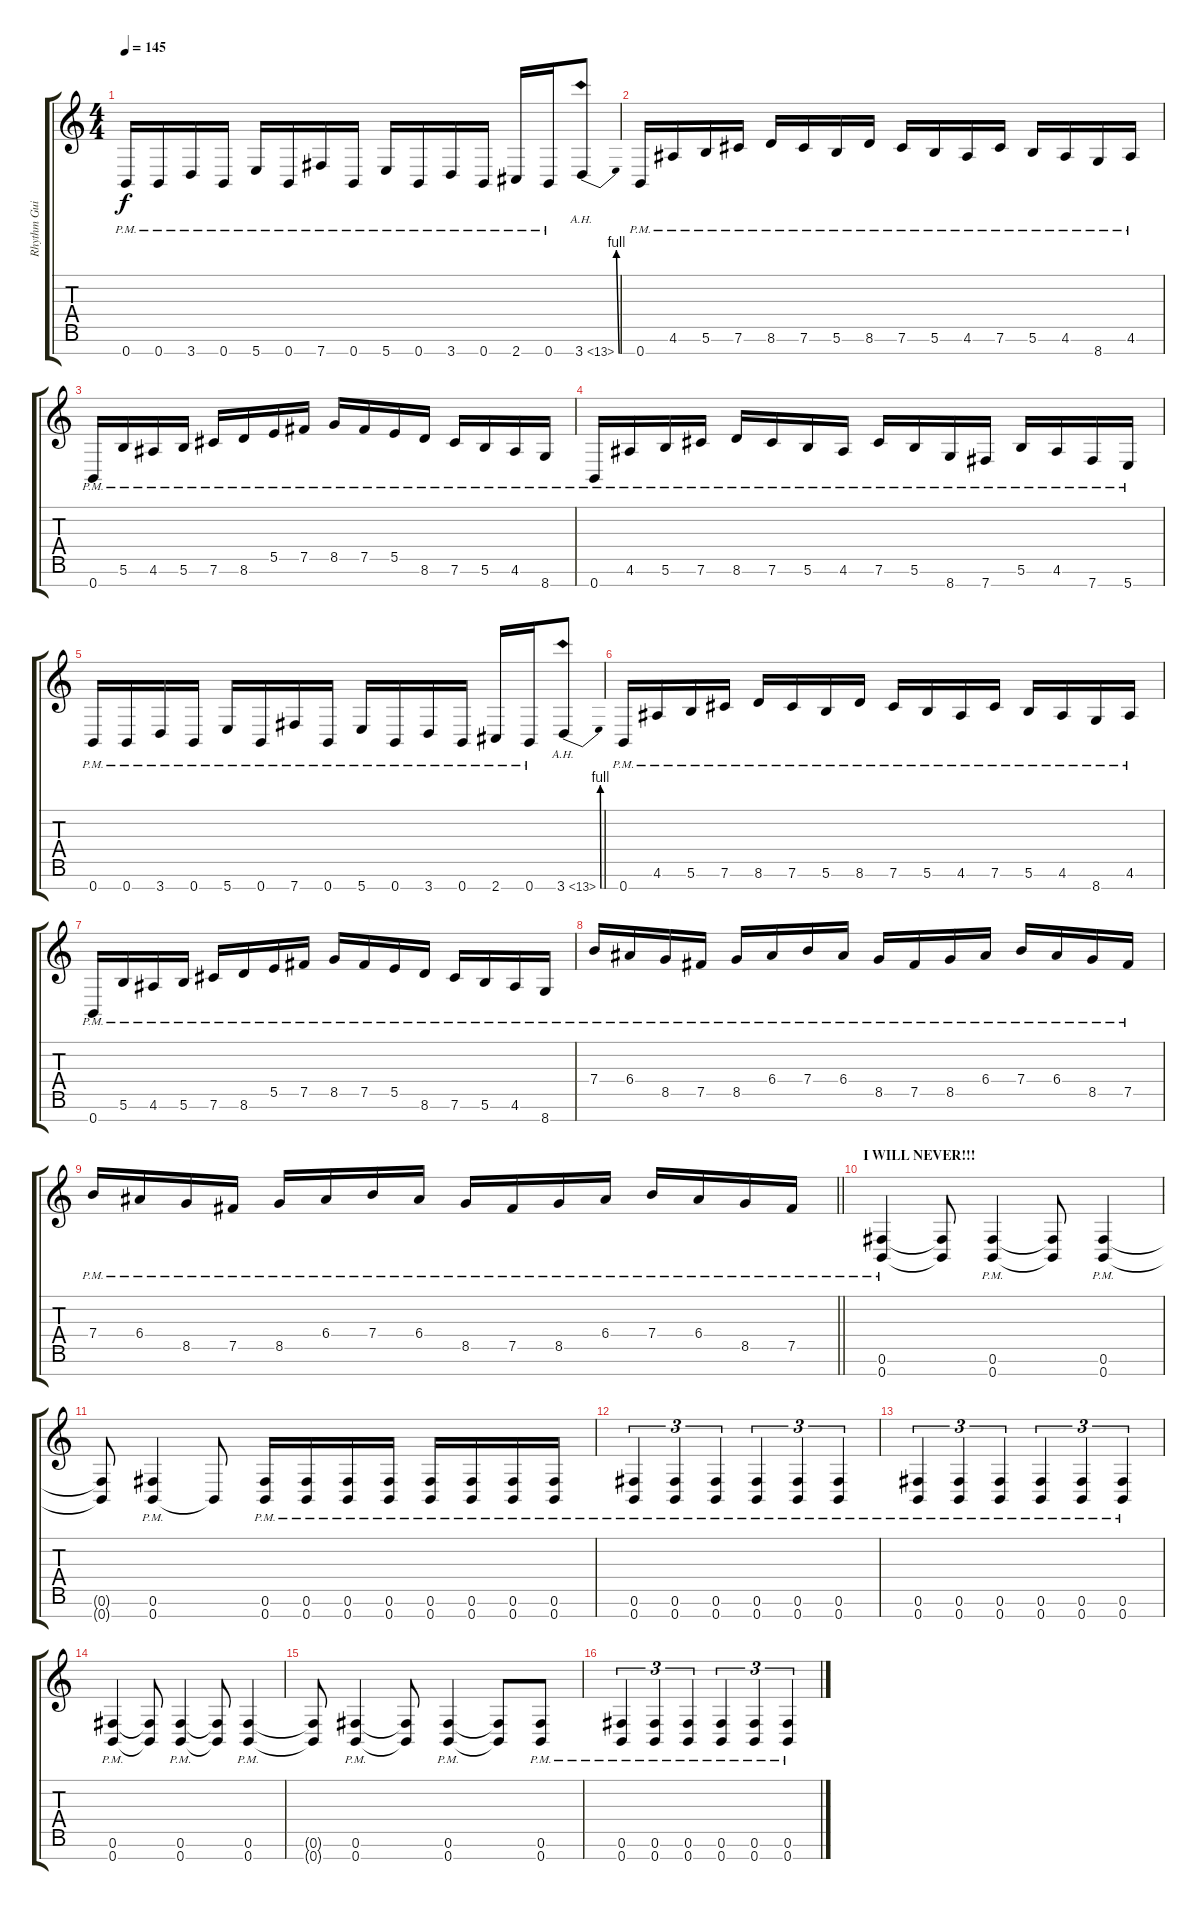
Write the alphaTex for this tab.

\track ("Rhythm Guitar (Ben Orum)" "Rhythm Gui") {instrument distortionguitar}
\staff {score tabs}
\tuning (Gb4 Db4 A3 E3 B2 Gb2 B1) {hide}
\ts (4 4)
\tempo 145
\clef g2
\ks c
0.7{pm}.16{dy f} 0.7{pm}.16 3.7{pm}.16 0.7{pm}.16 5.7{pm}.16 0.7{pm}.16 7.7{pm}.16 0.7{pm}.16 5.7{pm}.16 0.7{pm}.16 3.7{pm}.16 0.7{pm}.16 2.7{pm}.16 0.7{pm}.16 3.7{be (bend 0 0 60 4) ah 10}.8 |
0.7{pm}.16 4.6{pm}.16 5.6{pm}.16 7.6{pm}.16 8.6{pm}.16 7.6{pm}.16 5.6{pm}.16 8.6{pm}.16 7.6{pm}.16 5.6{pm}.16 4.6{pm}.16 7.6{pm}.16 5.6{pm}.16 4.6{pm}.16 8.7{pm}.16 4.6{pm}.16 |
0.7{pm}.16 5.6{pm}.16 4.6{pm}.16 5.6{pm}.16 7.6{pm}.16 8.6{pm}.16 5.5{pm}.16 7.5{pm}.16 8.5{pm}.16 7.5{pm}.16 5.5{pm}.16 8.6{pm}.16 7.6{pm}.16 5.6{pm}.16 4.6{pm}.16 8.7{pm}.16 |
0.7{pm}.16 4.6{pm}.16 5.6{pm}.16 7.6{pm}.16 8.6{pm}.16 7.6{pm}.16 5.6{pm}.16 4.6{pm}.16 7.6{pm}.16 5.6{pm}.16 8.7{pm}.16 7.7{pm}.16 5.6{pm}.16 4.6{pm}.16 7.7{pm}.16 5.7{pm}.16 |
0.7{pm}.16 0.7{pm}.16 3.7{pm}.16 0.7{pm}.16 5.7{pm}.16 0.7{pm}.16 7.7{pm}.16 0.7{pm}.16 5.7{pm}.16 0.7{pm}.16 3.7{pm}.16 0.7{pm}.16 2.7{pm}.16 0.7{pm}.16 3.7{be (bend 0 0 60 4) ah 10}.8 |
0.7{pm}.16 4.6{pm}.16 5.6{pm}.16 7.6{pm}.16 8.6{pm}.16 7.6{pm}.16 5.6{pm}.16 8.6{pm}.16 7.6{pm}.16 5.6{pm}.16 4.6{pm}.16 7.6{pm}.16 5.6{pm}.16 4.6{pm}.16 8.7{pm}.16 4.6{pm}.16 |
0.7{pm}.16 5.6{pm}.16 4.6{pm}.16 5.6{pm}.16 7.6{pm}.16 8.6{pm}.16 5.5{pm}.16 7.5{pm}.16 8.5{pm}.16 7.5{pm}.16 5.5{pm}.16 8.6{pm}.16 7.6{pm}.16 5.6{pm}.16 4.6{pm}.16 8.7{pm}.16 |
7.4{pm}.16 6.4{pm}.16 8.5{pm}.16 7.5{pm}.16 8.5{pm}.16 6.4{pm}.16 7.4{pm}.16 6.4{pm}.16 8.5{pm}.16 7.5{pm}.16 8.5{pm}.16 6.4{pm}.16 7.4{pm}.16 6.4{pm}.16 8.5{pm}.16 7.5{pm}.16 |
\barLineRight lightlight
7.4{pm}.16 6.4{pm}.16 8.5{pm}.16 7.5{pm}.16 8.5{pm}.16 6.4{pm}.16 7.4{pm}.16 6.4{pm}.16 8.5{pm}.16 7.5{pm}.16 8.5{pm}.16 6.4{pm}.16 7.4{pm}.16 6.4{pm}.16 8.5{pm}.16 7.5{pm}.16 |
\section ("" "I WILL NEVER!!!")
(0.6{pm} 0.7{pm}).4 (0.6{t} 0.7{t}).8 (0.6{pm} 0.7{pm}).4 (0.6{t} 0.7{t}).8 (0.6{pm} 0.7{pm}).4 |
(0.6{t} 0.7{t}).8 (0.6{pm} 0.7{pm}).4 0.7{t}.8 (0.6{pm} 0.7{pm}).16 (0.6{pm} 0.7{pm}).16 (0.6{pm} 0.7{pm}).16 (0.6{pm} 0.7{pm}).16 (0.6{pm} 0.7{pm}).16 (0.6{pm} 0.7{pm}).16 (0.6{pm} 0.7{pm}).16 (0.6{pm} 0.7{pm}).16 |
(0.6{pm} 0.7{pm}).4{tu (3 2)} (0.6{pm} 0.7{pm}).4{tu (3 2)} (0.6{pm} 0.7{pm}).4{tu (3 2)} (0.6{pm} 0.7{pm}).4{tu (3 2)} (0.6{pm} 0.7{pm}).4{tu (3 2)} (0.6{pm} 0.7{pm}).4{tu (3 2)} |
(0.6{pm} 0.7{pm}).4{tu (3 2)} (0.6{pm} 0.7{pm}).4{tu (3 2)} (0.6{pm} 0.7{pm}).4{tu (3 2)} (0.6{pm} 0.7{pm}).4{tu (3 2)} (0.6{pm} 0.7{pm}).4{tu (3 2)} (0.6{pm} 0.7{pm}).4{tu (3 2)} |
(0.6{pm} 0.7{pm}).4 (0.6{t} 0.7{t}).8 (0.6{pm} 0.7{pm}).4 (0.6{t} 0.7{t}).8 (0.6{pm} 0.7{pm}).4 |
(0.6{t} 0.7{t}).8 (0.6{pm} 0.7{pm}).4 (0.6{t} 0.7{t}).8 (0.6{pm} 0.7{pm}).4 (0.6{t} 0.7{t}).8 (0.6{pm} 0.7{pm}).8 |
(0.6{pm} 0.7{pm}).4{tu (3 2)} (0.6{pm} 0.7{pm}).4{tu (3 2)} (0.6{pm} 0.7{pm}).4{tu (3 2)} (0.6{pm} 0.7{pm}).4{tu (3 2)} (0.6{pm} 0.7{pm}).4{tu (3 2)} (0.6{pm} 0.7{pm}).4{tu (3 2)}
